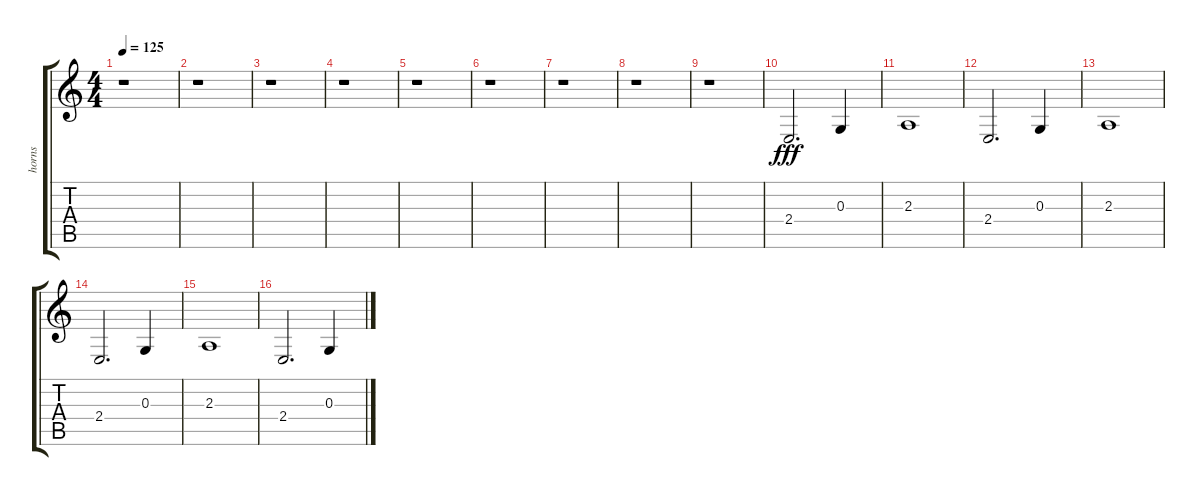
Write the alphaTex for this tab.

\track ("horns" "horns") {instrument frenchhorn}
\staff {score tabs}
\tuning (E4 B3 G3 D3 A2 E2) {hide}
\ts (4 4)
\tempo 125
\clef g2
\ks c
r.1{dy fff} |
r.1 |
r.1 |
r.1 |
r.1 |
r.1 |
r.1 |
r.1 |
r.1 |
2.4.2{d} 0.3.4 |
2.3.1 |
2.4.2{d} 0.3.4 |
2.3.1 |
2.4.2{d} 0.3.4 |
2.3.1 |
2.4.2{d} 0.3.4
